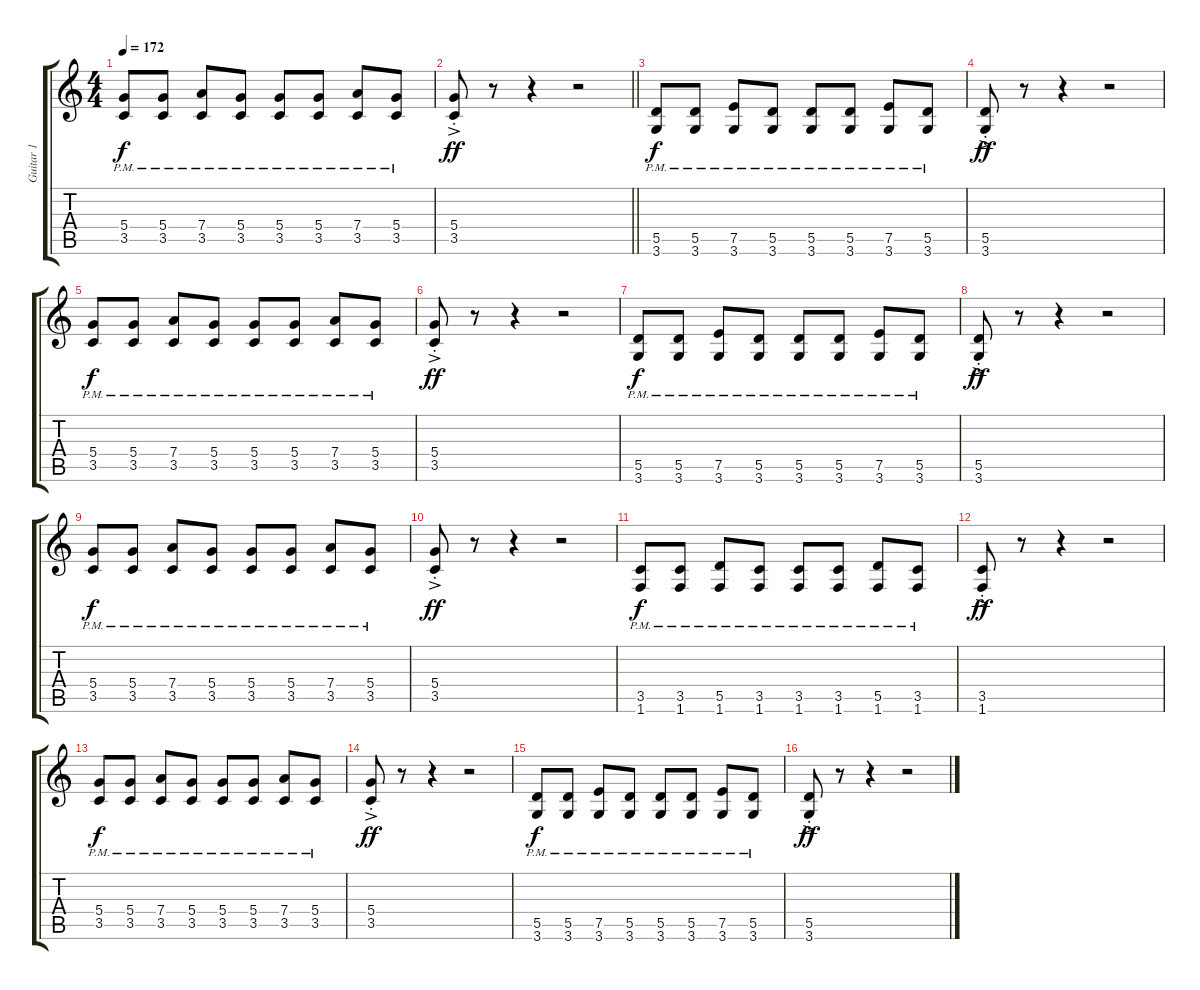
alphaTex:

\track ("Guitar 1" "Guitar 1") {instrument electricguitarclean}
\staff {score tabs}
\tuning (E4 B3 G3 D3 A2 E2) {hide}
\ts (4 4)
\tempo 172
\clef g2
\ks c
(5.4{pm} 3.5{pm}).8{dy f} (5.4{pm} 3.5{pm}).8 (7.4{pm} 3.5{pm}).8 (5.4{pm} 3.5{pm}).8 (5.4{pm} 3.5{pm}).8 (5.4{pm} 3.5{pm}).8 (7.4{pm} 3.5{pm}).8 (5.4{pm} 3.5{pm}).8 |
\barLineRight lightlight
(5.4{ac st} 3.5{ac st}).8{dy ff} r.8 r.4 r.2 |
(5.5{pm} 3.6{pm}).8{dy f} (5.5{pm} 3.6{pm}).8 (7.5{pm} 3.6{pm}).8 (5.5{pm} 3.6{pm}).8 (5.5{pm} 3.6{pm}).8 (5.5{pm} 3.6{pm}).8 (7.5{pm} 3.6{pm}).8 (5.5{pm} 3.6{pm}).8 |
(5.5{ac st} 3.6{ac st}).8{dy ff} r.8 r.4 r.2 |
(5.4{pm} 3.5{pm}).8{dy f} (5.4{pm} 3.5{pm}).8 (7.4{pm} 3.5{pm}).8 (5.4{pm} 3.5{pm}).8 (5.4{pm} 3.5{pm}).8 (5.4{pm} 3.5{pm}).8 (7.4{pm} 3.5{pm}).8 (5.4{pm} 3.5{pm}).8 |
(5.4{ac st} 3.5{ac st}).8{dy ff} r.8 r.4 r.2 |
(5.5{pm} 3.6{pm}).8{dy f} (5.5{pm} 3.6{pm}).8 (7.5{pm} 3.6{pm}).8 (5.5{pm} 3.6{pm}).8 (5.5{pm} 3.6{pm}).8 (5.5{pm} 3.6{pm}).8 (7.5{pm} 3.6{pm}).8 (5.5{pm} 3.6{pm}).8 |
(5.5{ac st} 3.6{ac st}).8{dy ff} r.8 r.4 r.2 |
(5.4{pm} 3.5{pm}).8{dy f} (5.4{pm} 3.5{pm}).8 (7.4{pm} 3.5{pm}).8 (5.4{pm} 3.5{pm}).8 (5.4{pm} 3.5{pm}).8 (5.4{pm} 3.5{pm}).8 (7.4{pm} 3.5{pm}).8 (5.4{pm} 3.5{pm}).8 |
(5.4{ac st} 3.5{ac st}).8{dy ff} r.8 r.4 r.2 |
(3.5{pm} 1.6{pm}).8{dy f} (3.5{pm} 1.6{pm}).8 (5.5{pm} 1.6{pm}).8 (3.5{pm} 1.6{pm}).8 (3.5{pm} 1.6{pm}).8 (3.5{pm} 1.6{pm}).8 (5.5{pm} 1.6{pm}).8 (3.5{pm} 1.6{pm}).8 |
(3.5{ac st} 1.6{ac st}).8{dy ff} r.8 r.4 r.2 |
(5.4{pm} 3.5{pm}).8{dy f} (5.4{pm} 3.5{pm}).8 (7.4{pm} 3.5{pm}).8 (5.4{pm} 3.5{pm}).8 (5.4{pm} 3.5{pm}).8 (5.4{pm} 3.5{pm}).8 (7.4{pm} 3.5{pm}).8 (5.4{pm} 3.5{pm}).8 |
(5.4{ac st} 3.5{ac st}).8{dy ff} r.8 r.4 r.2 |
(5.5{pm} 3.6{pm}).8{dy f} (5.5{pm} 3.6{pm}).8 (7.5{pm} 3.6{pm}).8 (5.5{pm} 3.6{pm}).8 (5.5{pm} 3.6{pm}).8 (5.5{pm} 3.6{pm}).8 (7.5{pm} 3.6{pm}).8 (5.5{pm} 3.6{pm}).8 |
(5.5{ac st} 3.6{ac st}).8{dy ff} r.8 r.4 r.2
